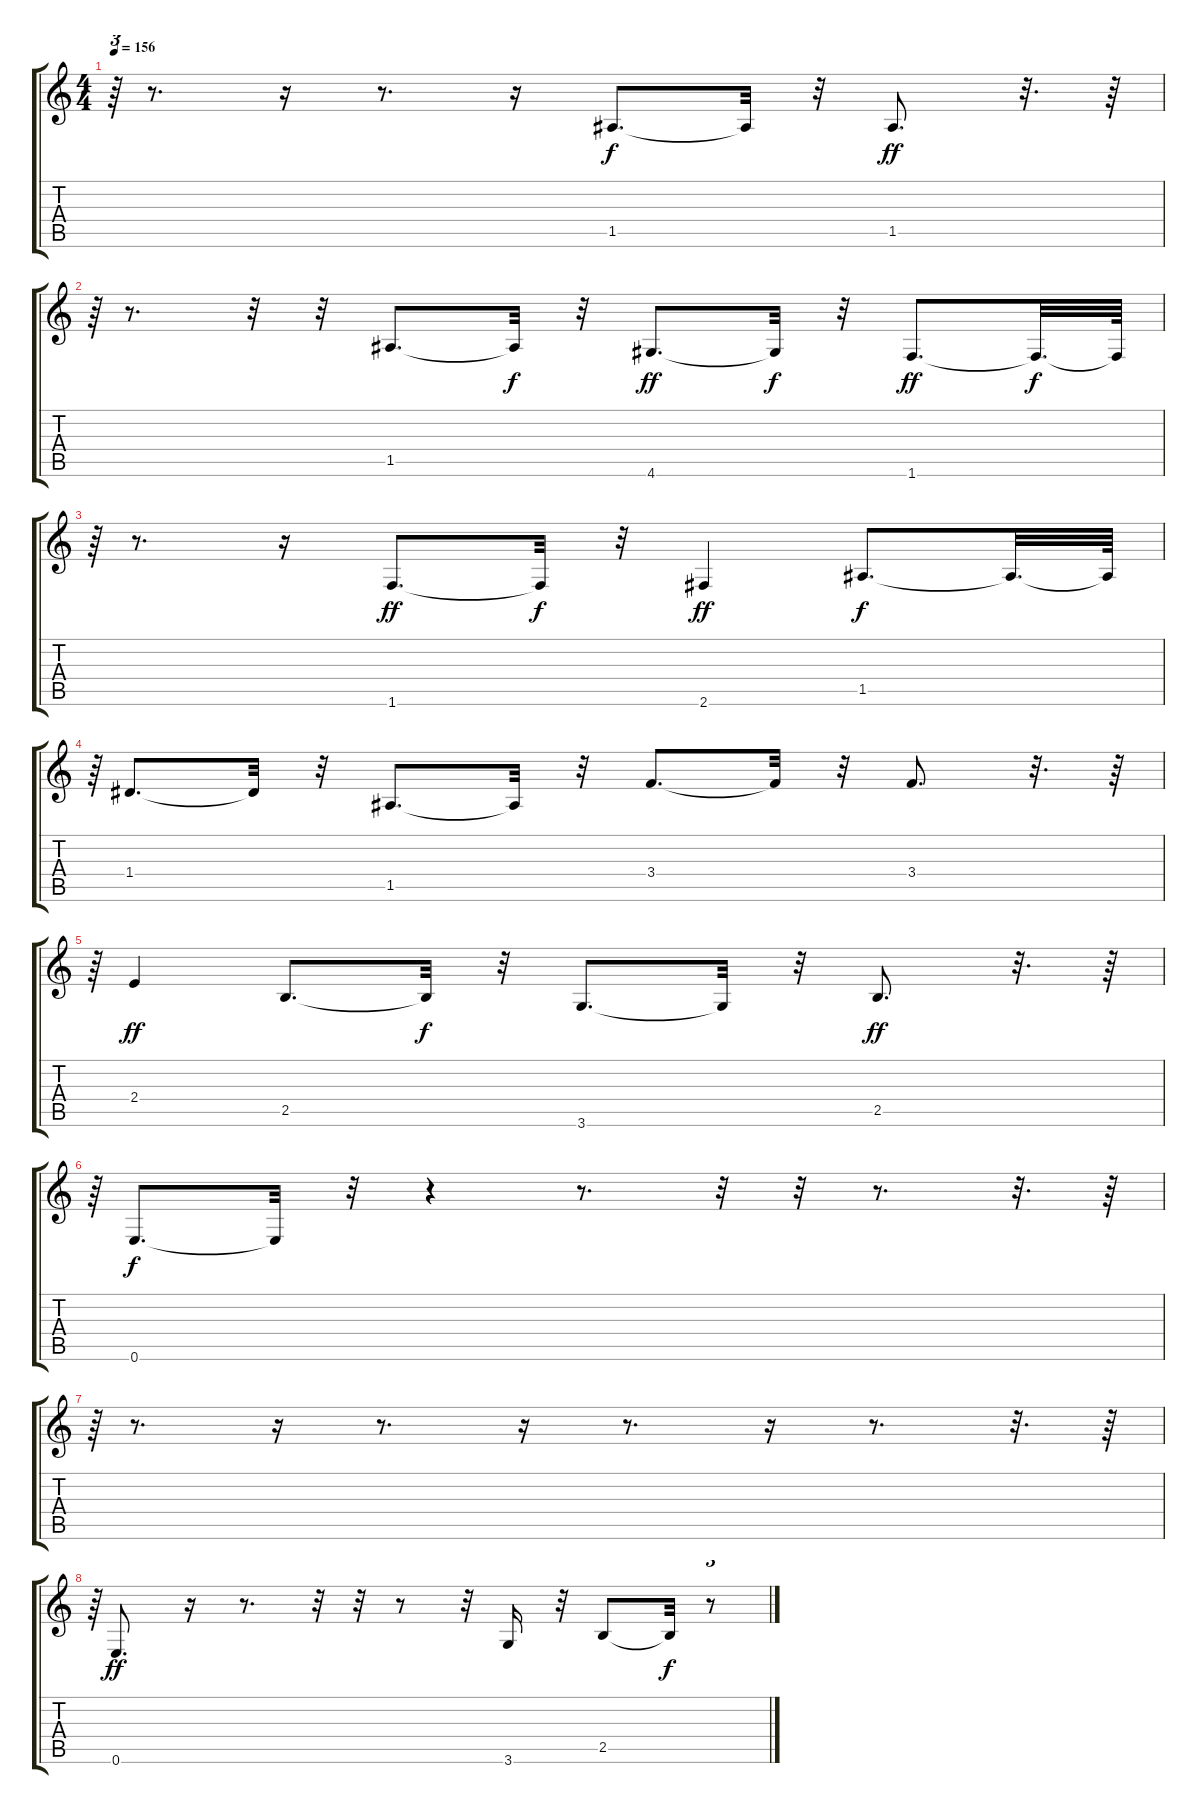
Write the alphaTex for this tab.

\track "" {instrument acousticbass}
\staff {score tabs}
\tuning (E4 B3 G3 D3 A2 E2) {hide}
\ts (4 4)
\tempo 156
\clef g2
\ks c
r.64{tu (3 2) dy ff} r.8{d} r.16 r.8{d} r.16 1.5.8{d dy f} 1.5{t}.32 r.32 1.5.8{d dy ff} r.32{d} r.64 |
r.64{tu (3 2)} r.8{d} r.32 r.32 1.5.8{d} 1.5{t}.32{dy f} r.32 4.6.8{d dy ff} 4.6{t}.32{dy f} r.32 1.6.8{d dy ff} 1.6{t}.32{d dy f} 1.6{t}.64 |
r.64{tu (3 2)} r.8{d} r.16 1.6.8{d dy ff} 1.6{t}.32{dy f} r.32 2.6.4{dy ff} 1.5.8{d dy f} 1.5{t}.32{d} 1.5{t}.64 |
r.64{tu (3 2)} 1.4.8{d} 1.4{t}.32 r.32 1.5.8{d} 1.5{t}.32 r.32 3.4.8{d} 3.4{t}.32 r.32 3.4.8{d} r.32{d} r.64 |
r.64{tu (3 2)} 2.4.4{dy ff} 2.5.8{d} 2.5{t}.32{dy f} r.32 3.6.8{d} 3.6{t}.32 r.32 2.5.8{d dy ff} r.32{d} r.64 |
r.64{tu (3 2)} 0.6.8{d dy f} 0.6{t}.32 r.32 r.4 r.8{d} r.32 r.32 r.8{d} r.32{d} r.64 |
r.64{tu (3 2)} r.8{d} r.16 r.8{d} r.16 r.8{d} r.16 r.8{d} r.32{d} r.64 |
r.64{tu (3 2)} 0.6.8{d dy ff} r.16 r.8{d} r.32 r.32 r.8 r.32 3.6.16 r.32 2.5.8 2.5{t}.32{dy f} r.8{tu (3 2)}
